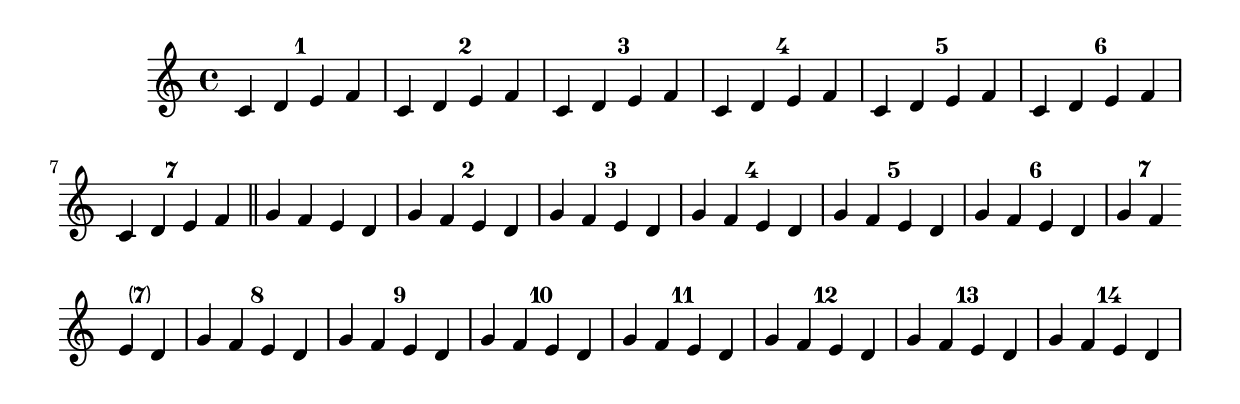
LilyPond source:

% DO NOT EDIT this file manually; it is automatically
% generated from Documentation/snippets/new
% Make any changes in Documentation/snippets/new/
% and then run scripts/auxiliar/makelsr.py
%
% This file is in the public domain.
%% Note: this file works from version 2.17.7
\version "2.17.7"

\header {
  lsrtags = "contexts-and-engravers, editorial-annotations, repeats, staff-notation"

  texidoc = "
This snippet demonstrates the use of the @code{Measure_counter_engraver} to
number groups of successive measures.  Any stretch of measures may be numbered,
whether consisting of repetitions or not.

The engraver must be added to the appropriate context.  Here, a @code{Staff}
context is used; another possibility is a @code{Dynamics} context.

The counter is begun with @code{\\startMeasureCount} and ended with
@code{\\stopMeasureCount}.  Numbering will start by default with @code{1}, but
this behavior may be modified by overriding the @code{count-from} property.

When a measure extends across a line break, the number will appear twice, the
second time in parentheses.

"
  doctitle = "Numbering groups of measures"
} % begin verbatim


\layout {
  \context {
    \Staff
    \consists #Measure_counter_engraver
  }
}

\new Staff {
  \startMeasureCount
  \repeat unfold 7 {
    c'4 d' e' f'
  }
  \stopMeasureCount
  \bar "||"
  g'4 f' e' d'
  \override Staff.MeasureCounter.count-from = #2
  \startMeasureCount
  \repeat unfold 5 {
    g'4 f' e' d'
  }
  g'4 f'
  \bar ""
  \break
  e'4 d'
  \repeat unfold 7 {
    g'4 f' e' d'
  }
  \stopMeasureCount
}
